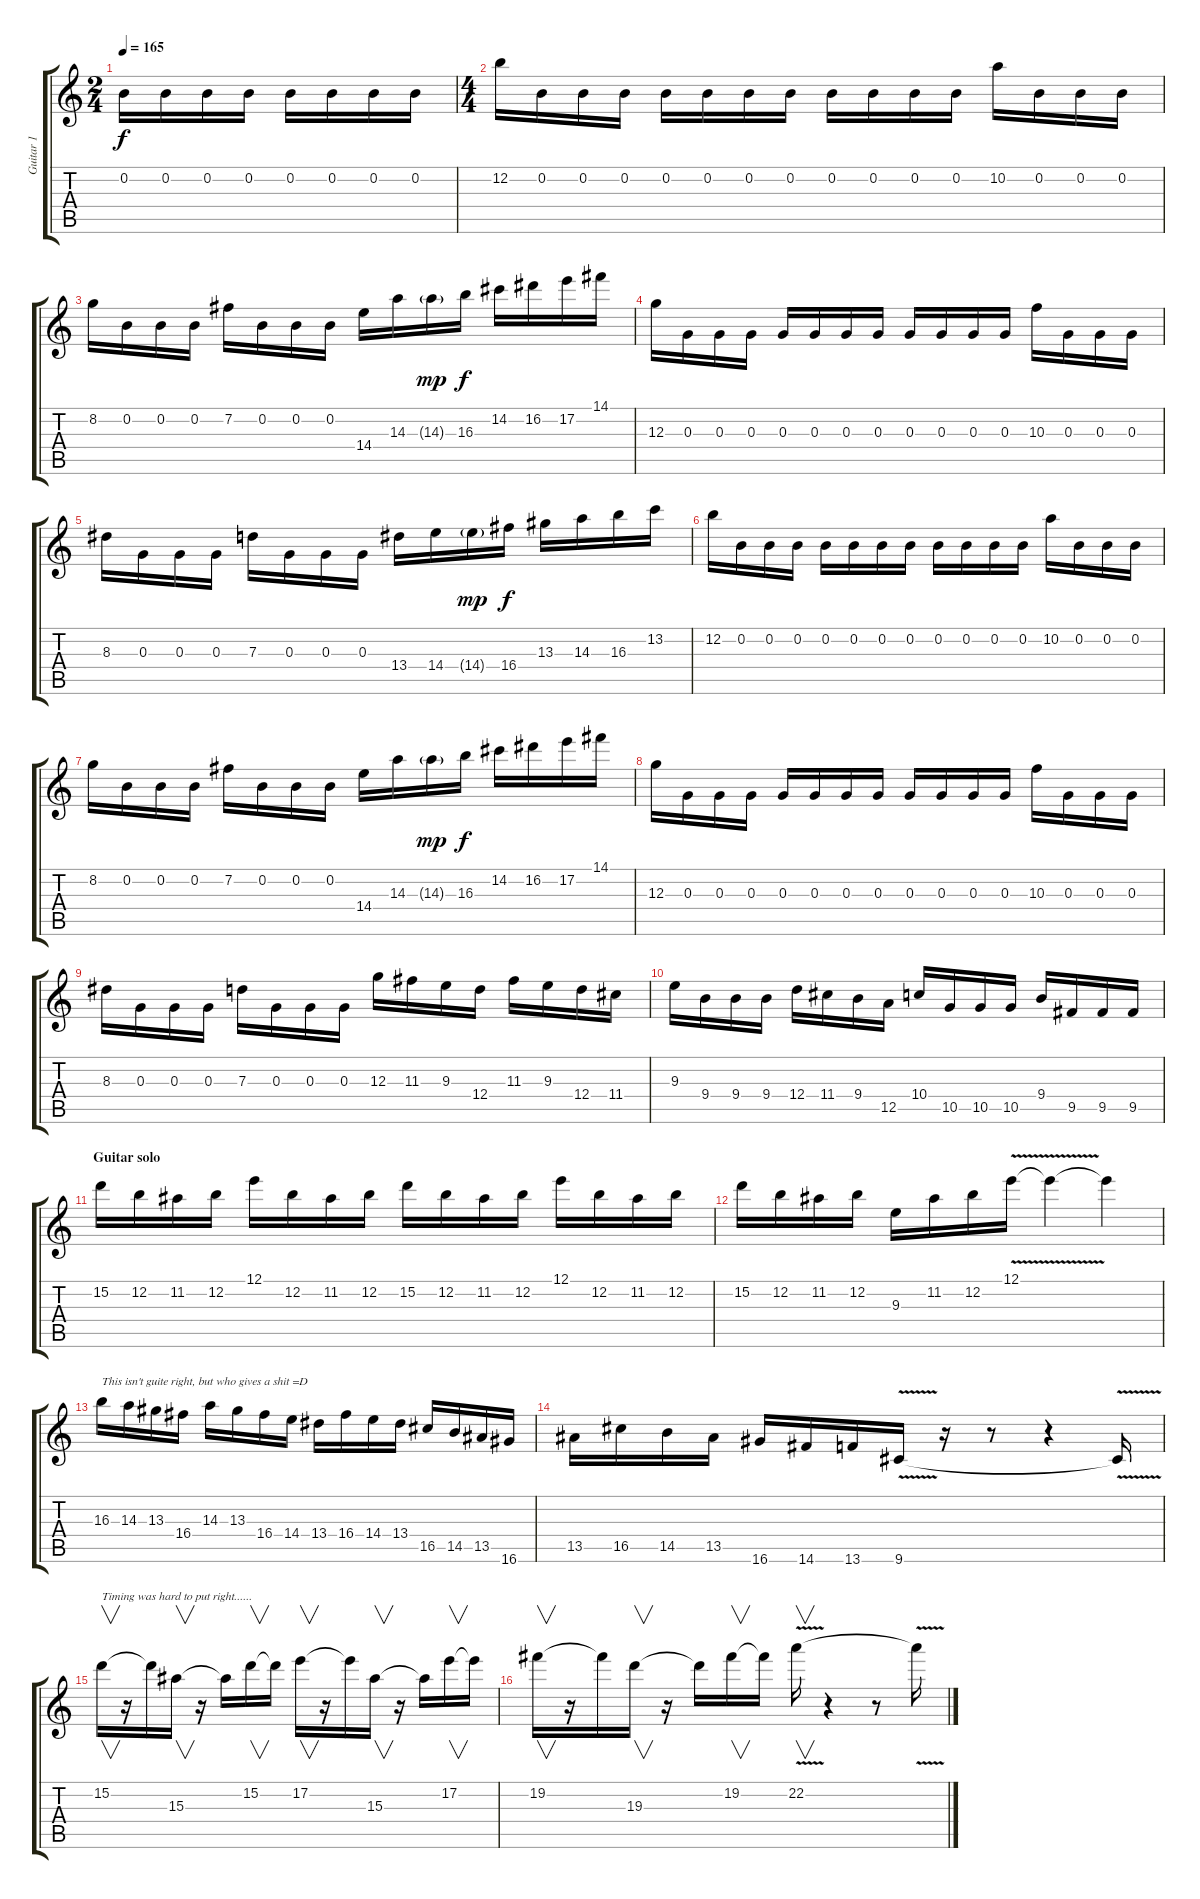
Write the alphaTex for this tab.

\track ("Guitar 1" "Guitar 1") {instrument distortionguitar}
\staff {score tabs}
\tuning (E4 B3 G3 D3 A2 E2) {hide}
\ts (2 4)
\tempo 165
\clef g2
\ks c
0.2.16{dy f} 0.2.16 0.2.16 0.2.16 0.2.16 0.2.16 0.2.16 0.2.16 |
\ts (4 4)
12.2.16 0.2.16 0.2.16 0.2.16 0.2.16 0.2.16 0.2.16 0.2.16 0.2.16 0.2.16 0.2.16 0.2.16 10.2.16 0.2.16 0.2.16 0.2.16 |
8.2.16 0.2.16 0.2.16 0.2.16 7.2.16 0.2.16 0.2.16 0.2.16 14.4.16 14.3.16 14.3{g}.16{dy mp} 16.3.16{dy f} 14.2.16 16.2.16 17.2.16 14.1.16 |
12.3.16 0.3.16 0.3.16 0.3.16 0.3.16 0.3.16 0.3.16 0.3.16 0.3.16 0.3.16 0.3.16 0.3.16 10.3.16 0.3.16 0.3.16 0.3.16 |
8.3.16 0.3.16 0.3.16 0.3.16 7.3.16 0.3.16 0.3.16 0.3.16 13.4.16 14.4.16 14.4{g}.16{dy mp} 16.4.16{dy f} 13.3.16 14.3.16 16.3.16 13.2.16 |
12.2.16 0.2.16 0.2.16 0.2.16 0.2.16 0.2.16 0.2.16 0.2.16 0.2.16 0.2.16 0.2.16 0.2.16 10.2.16 0.2.16 0.2.16 0.2.16 |
8.2.16 0.2.16 0.2.16 0.2.16 7.2.16 0.2.16 0.2.16 0.2.16 14.4.16 14.3.16 14.3{g}.16{dy mp} 16.3.16{dy f} 14.2.16 16.2.16 17.2.16 14.1.16 |
12.3.16 0.3.16 0.3.16 0.3.16 0.3.16 0.3.16 0.3.16 0.3.16 0.3.16 0.3.16 0.3.16 0.3.16 10.3.16 0.3.16 0.3.16 0.3.16 |
8.3.16 0.3.16 0.3.16 0.3.16 7.3.16 0.3.16 0.3.16 0.3.16 12.3.16 11.3.16 9.3.16 12.4.16 11.3.16 9.3.16 12.4.16 11.4.16 |
9.3.16{volume 9} 9.4.16 9.4.16 9.4.16 12.4.16 11.4.16 9.4.16 12.5.16 10.4.16 10.5.16 10.5.16 10.5.16 9.4.16 9.5.16 9.5.16 9.5.16 |
\section ("" "Guitar solo")
15.2.16{volume 11} 12.2.16 11.2.16 12.2.16 12.1.16 12.2.16 11.2.16 12.2.16 15.2.16 12.2.16 11.2.16 12.2.16 12.1.16 12.2.16 11.2.16 12.2.16 |
15.2.16 12.2.16 11.2.16 12.2.16 9.3.16 11.2.16 12.2.16 12.1{v}.16 12.1{t}.4 12.1{t}.4 |
16.3.16{txt "This isn't guite right, but who gives a shit =D"} 14.3.16 13.3.16 16.4.16 14.3.16 13.3.16 16.4.16 14.4.16 13.4.16 16.4.16 14.4.16 13.4.16 16.5.16 14.5.16 13.5.16 16.6.16 |
13.5.16 16.5.16 14.5.16 13.5.16 16.6.16 14.6.16 13.6.16 9.6{v}.16 r.16 r.8 r.4 9.6{t}.16 |
15.2.16{v txt "Timing was hard to put right......"} r.16 15.2{t}.16 15.3.16{v} r.16 15.3{t}.16 15.2.16{v} 15.2{t}.16 17.2.16{v} r.16 17.2{t}.16 15.3.16{v} r.16 15.3{t}.16 17.2.16{v} 17.2{t}.16 |
19.2.16{v} r.16 19.2{t}.16 19.3.16{v} r.16 19.3{t}.16 19.2.16{v} 19.2{t}.16 22.2{v}.16{v} r.4 r.8 22.2{t}.16
